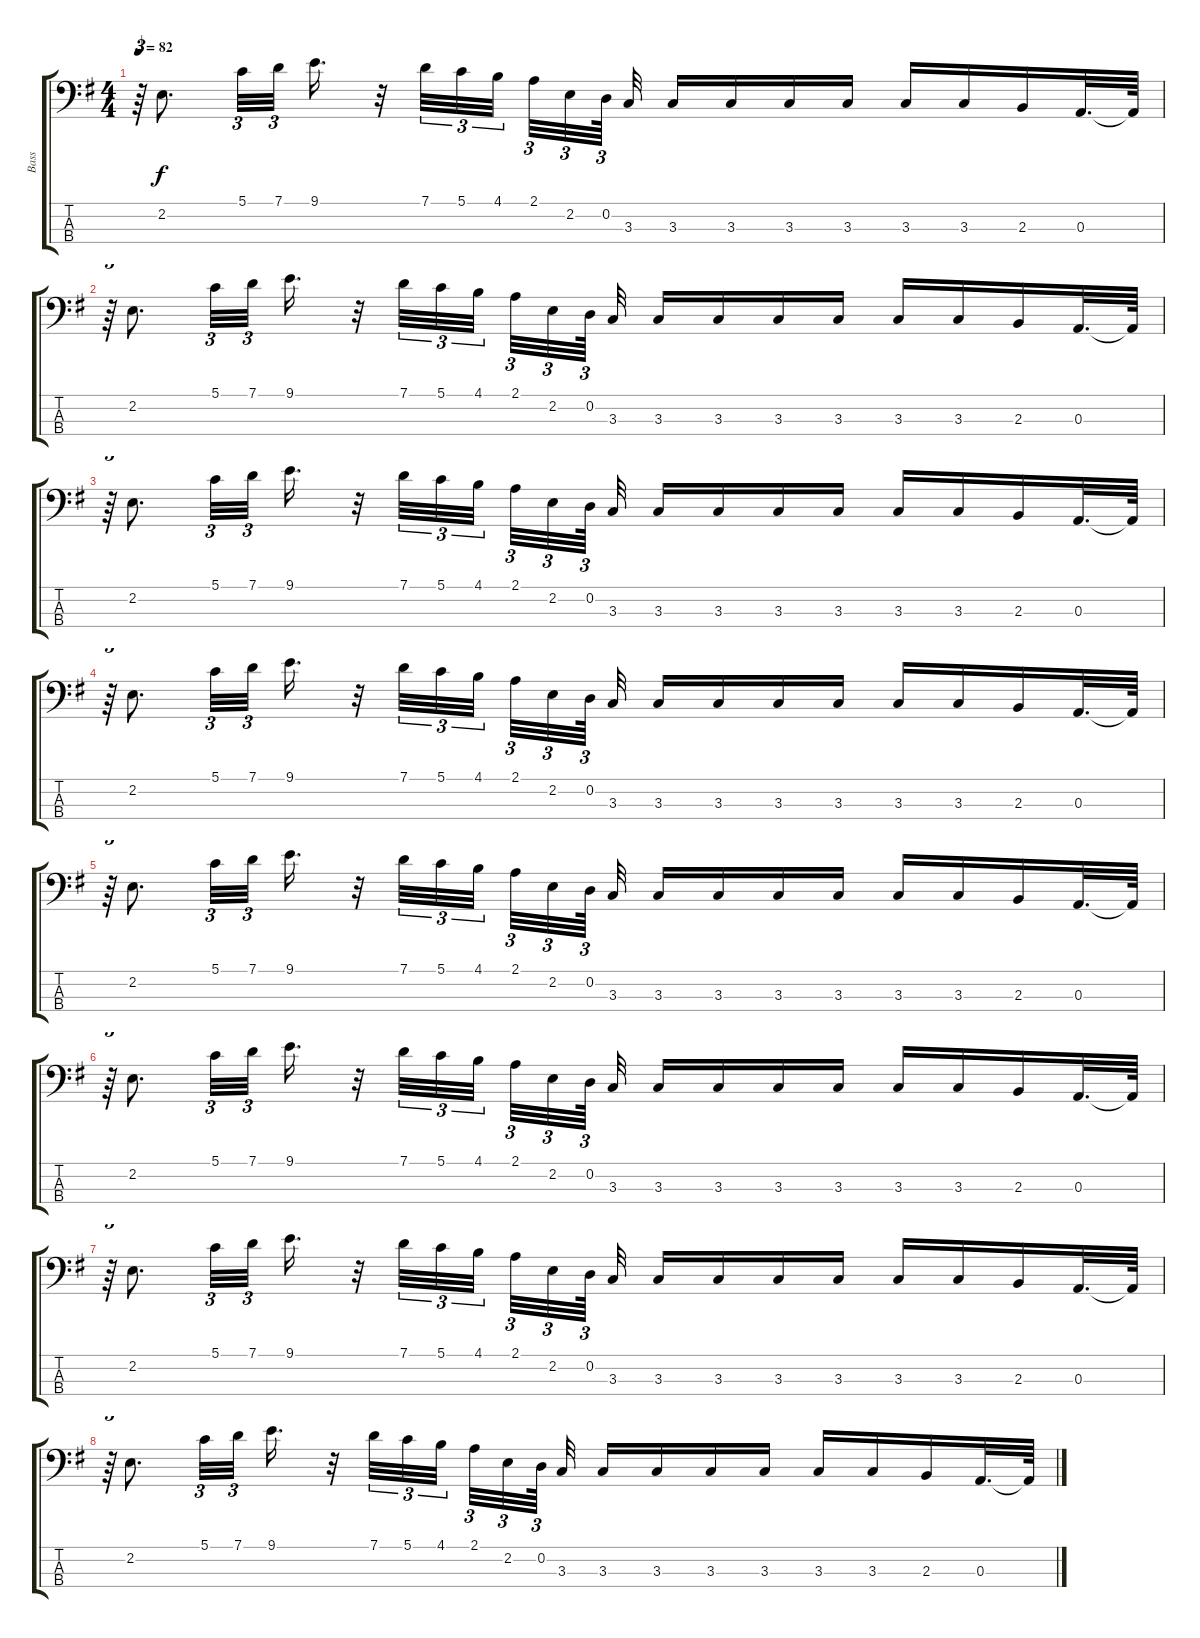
\track ("Bass" "Bass") {instrument electricbassfinger}
\staff {score tabs}
\tuning (G2 D2 A1 E1) {hide}
\ts (4 4)
\tempo 82
\clef f4
\ks eminor
r.64{tu (3 2) dy f} 2.2.8{d} 5.1.32{tu (3 2)} 7.1.32{tu (3 2) beam splitsecondary} 9.1.16{d} r.32 7.1.32{tu (3 2)} 5.1.32{tu (3 2)} 4.1.32{tu (3 2) beam splitsecondary} 2.1.32{tu (3 2)} 2.2.32{tu (3 2)} 0.2.64{tu (3 2) beam splitsecondary} 3.3.32 3.3.16 3.3.16 3.3.16 3.3.16 3.3.16 3.3.16 2.3.16 0.3.32{d} 0.3{t}.64 |
r.64{tu (3 2)} 2.2.8{d} 5.1.32{tu (3 2)} 7.1.32{tu (3 2) beam splitsecondary} 9.1.16{d} r.32 7.1.32{tu (3 2)} 5.1.32{tu (3 2)} 4.1.32{tu (3 2) beam splitsecondary} 2.1.32{tu (3 2)} 2.2.32{tu (3 2)} 0.2.64{tu (3 2) beam splitsecondary} 3.3.32 3.3.16 3.3.16 3.3.16 3.3.16 3.3.16 3.3.16 2.3.16 0.3.32{d} 0.3{t}.64 |
r.64{tu (3 2)} 2.2.8{d} 5.1.32{tu (3 2)} 7.1.32{tu (3 2) beam splitsecondary} 9.1.16{d} r.32 7.1.32{tu (3 2)} 5.1.32{tu (3 2)} 4.1.32{tu (3 2) beam splitsecondary} 2.1.32{tu (3 2)} 2.2.32{tu (3 2)} 0.2.64{tu (3 2) beam splitsecondary} 3.3.32 3.3.16 3.3.16 3.3.16 3.3.16 3.3.16 3.3.16 2.3.16 0.3.32{d} 0.3{t}.64 |
r.64{tu (3 2)} 2.2.8{d} 5.1.32{tu (3 2)} 7.1.32{tu (3 2) beam splitsecondary} 9.1.16{d} r.32 7.1.32{tu (3 2)} 5.1.32{tu (3 2)} 4.1.32{tu (3 2) beam splitsecondary} 2.1.32{tu (3 2)} 2.2.32{tu (3 2)} 0.2.64{tu (3 2) beam splitsecondary} 3.3.32 3.3.16 3.3.16 3.3.16 3.3.16 3.3.16 3.3.16 2.3.16 0.3.32{d} 0.3{t}.64 |
r.64{tu (3 2)} 2.2.8{d} 5.1.32{tu (3 2)} 7.1.32{tu (3 2) beam splitsecondary} 9.1.16{d} r.32 7.1.32{tu (3 2)} 5.1.32{tu (3 2)} 4.1.32{tu (3 2) beam splitsecondary} 2.1.32{tu (3 2)} 2.2.32{tu (3 2)} 0.2.64{tu (3 2) beam splitsecondary} 3.3.32 3.3.16 3.3.16 3.3.16 3.3.16 3.3.16 3.3.16 2.3.16 0.3.32{d} 0.3{t}.64 |
r.64{tu (3 2)} 2.2.8{d} 5.1.32{tu (3 2)} 7.1.32{tu (3 2) beam splitsecondary} 9.1.16{d} r.32 7.1.32{tu (3 2)} 5.1.32{tu (3 2)} 4.1.32{tu (3 2) beam splitsecondary} 2.1.32{tu (3 2)} 2.2.32{tu (3 2)} 0.2.64{tu (3 2) beam splitsecondary} 3.3.32 3.3.16 3.3.16 3.3.16 3.3.16 3.3.16 3.3.16 2.3.16 0.3.32{d} 0.3{t}.64 |
r.64{tu (3 2)} 2.2.8{d} 5.1.32{tu (3 2)} 7.1.32{tu (3 2) beam splitsecondary} 9.1.16{d} r.32 7.1.32{tu (3 2)} 5.1.32{tu (3 2)} 4.1.32{tu (3 2) beam splitsecondary} 2.1.32{tu (3 2)} 2.2.32{tu (3 2)} 0.2.64{tu (3 2) beam splitsecondary} 3.3.32 3.3.16 3.3.16 3.3.16 3.3.16 3.3.16 3.3.16 2.3.16 0.3.32{d} 0.3{t}.64 |
r.64{tu (3 2)} 2.2.8{d} 5.1.32{tu (3 2)} 7.1.32{tu (3 2) beam splitsecondary} 9.1.16{d} r.32 7.1.32{tu (3 2)} 5.1.32{tu (3 2)} 4.1.32{tu (3 2) beam splitsecondary} 2.1.32{tu (3 2)} 2.2.32{tu (3 2)} 0.2.64{tu (3 2) beam splitsecondary} 3.3.32 3.3.16 3.3.16 3.3.16 3.3.16 3.3.16 3.3.16 2.3.16 0.3.32{d} 0.3{t}.64
